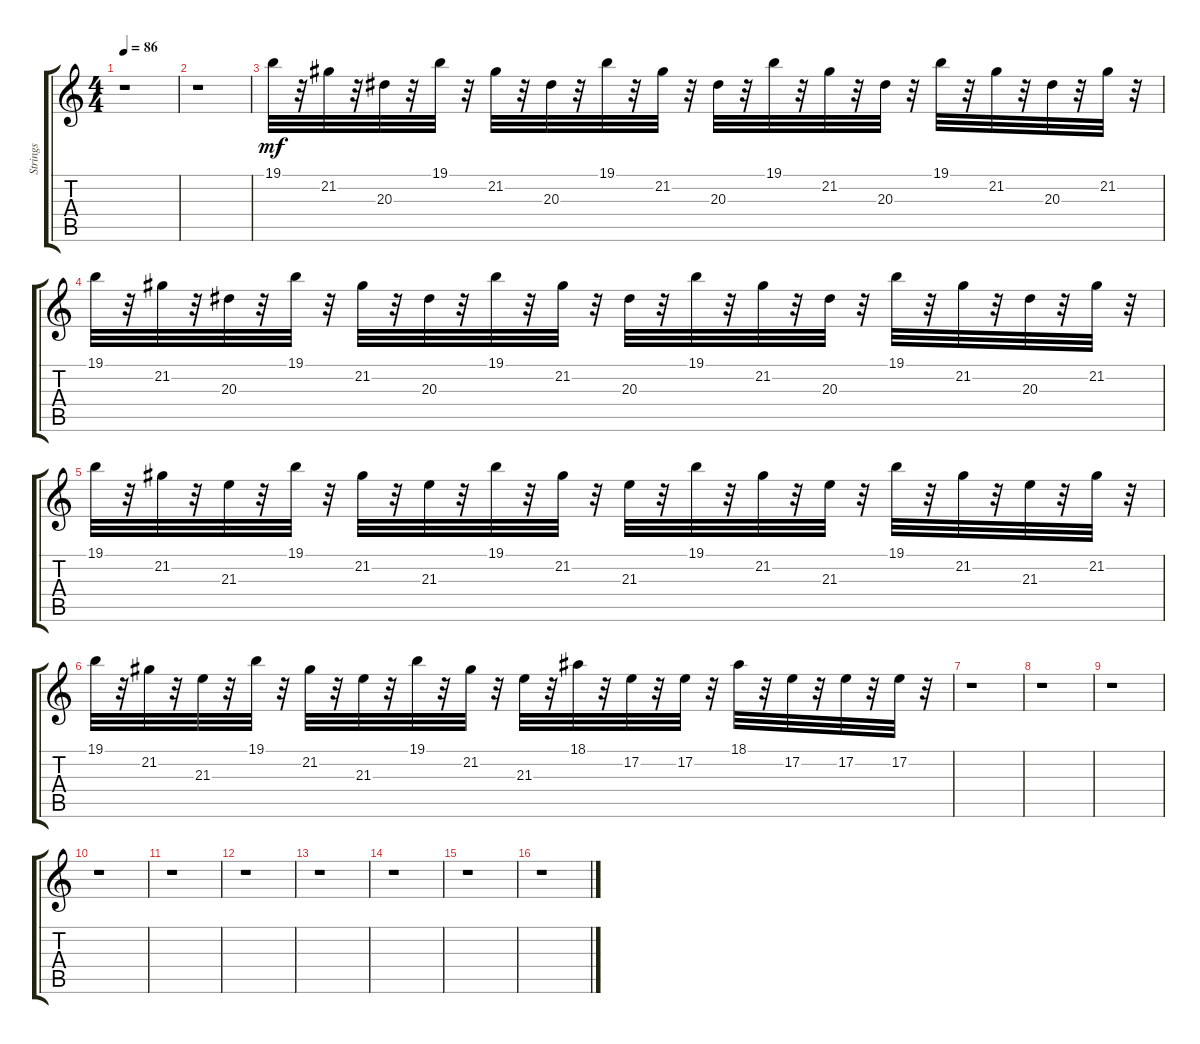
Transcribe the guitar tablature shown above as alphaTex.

\track ("Strings" "Strings") {instrument stringensemble1}
\staff {score tabs}
\tuning (E4 B3 G3 D3 A2 E2) {hide}
\ts (4 4)
\tempo 86
\clef g2
\ks c
r.1{dy mf} |
r.1 |
19.1.32 r.32 21.2.32 r.32 20.3.32 r.32 19.1.32 r.32 21.2.32 r.32 20.3.32 r.32 19.1.32 r.32 21.2.32 r.32 20.3.32 r.32 19.1.32 r.32 21.2.32 r.32 20.3.32 r.32 19.1.32 r.32 21.2.32 r.32 20.3.32 r.32 21.2.32 r.32 |
19.1.32 r.32 21.2.32 r.32 20.3.32 r.32 19.1.32 r.32 21.2.32 r.32 20.3.32 r.32 19.1.32 r.32 21.2.32 r.32 20.3.32 r.32 19.1.32 r.32 21.2.32 r.32 20.3.32 r.32 19.1.32 r.32 21.2.32 r.32 20.3.32 r.32 21.2.32 r.32 |
19.1.32 r.32 21.2.32 r.32 21.3.32 r.32 19.1.32 r.32 21.2.32 r.32 21.3.32 r.32 19.1.32 r.32 21.2.32 r.32 21.3.32 r.32 19.1.32 r.32 21.2.32 r.32 21.3.32 r.32 19.1.32 r.32 21.2.32 r.32 21.3.32 r.32 21.2.32 r.32 |
19.1.32 r.32 21.2.32 r.32 21.3.32 r.32 19.1.32 r.32 21.2.32 r.32 21.3.32 r.32 19.1.32 r.32 21.2.32 r.32 21.3.32 r.32 18.1.32 r.32 17.2.32 r.32 17.2.32 r.32 18.1.32 r.32 17.2.32 r.32 17.2.32 r.32 17.2.32 r.32 |
r.1 |
r.1 |
r.1 |
r.1 |
r.1 |
r.1 |
r.1 |
r.1 |
r.1 |
r.1
